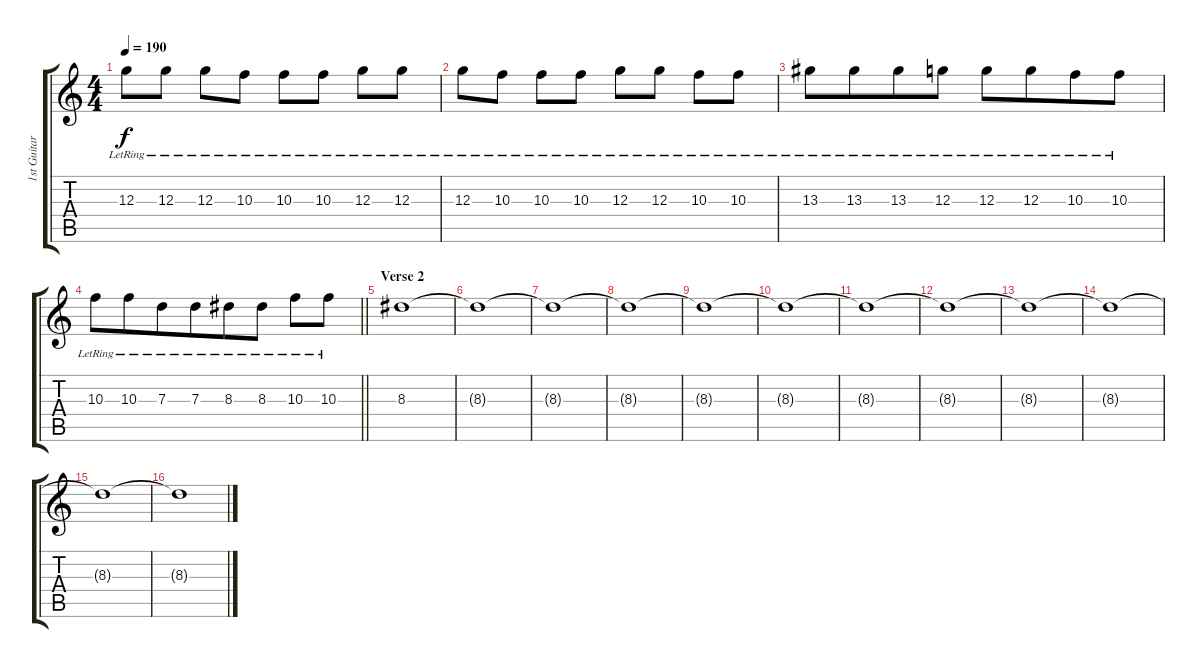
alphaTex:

\track ("1st Guitar" "1st Guitar") {instrument distortionguitar}
\staff {score tabs}
\tuning (E4 B3 G3 D3 A2 E2) {hide}
\ts (4 4)
\tempo 190
\clef g2
\ks c
12.3{lr}.8{dy f} 12.3{lr}.8 12.3{lr}.8 10.3{lr}.8 10.3{lr}.8 10.3{lr}.8 12.3{lr}.8 12.3{lr}.8 |
12.3{lr}.8{beam merge} 10.3{lr}.8 10.3{lr}.8 10.3{lr}.8 12.3{lr}.8{beam merge} 12.3{lr}.8 10.3{lr}.8 10.3{lr}.8 |
13.3{lr}.8 13.3{lr}.8{beam merge} 13.3{lr}.8 12.3{lr}.8 12.3{lr}.8 12.3{lr}.8{beam merge} 10.3{lr}.8{beam merge} 10.3{lr}.8 |
\barLineRight lightlight
10.3{lr}.8{beam merge} 10.3{lr}.8{beam merge} 7.3{lr}.8 7.3{lr}.8{beam merge} 8.3{lr}.8{beam merge} 8.3{lr}.8 10.3{lr}.8 10.3{lr}.8 |
\section ("" "Verse 2")
8.3.1{volume 12} |
8.3{t}.1 |
8.3{t}.1 |
8.3{t}.1 |
8.3{t}.1{volume 8} |
8.3{t}.1 |
8.3{t}.1 |
8.3{t}.1 |
8.3{t}.1{volume 4} |
8.3{t}.1 |
8.3{t}.1 |
8.3{t}.1
